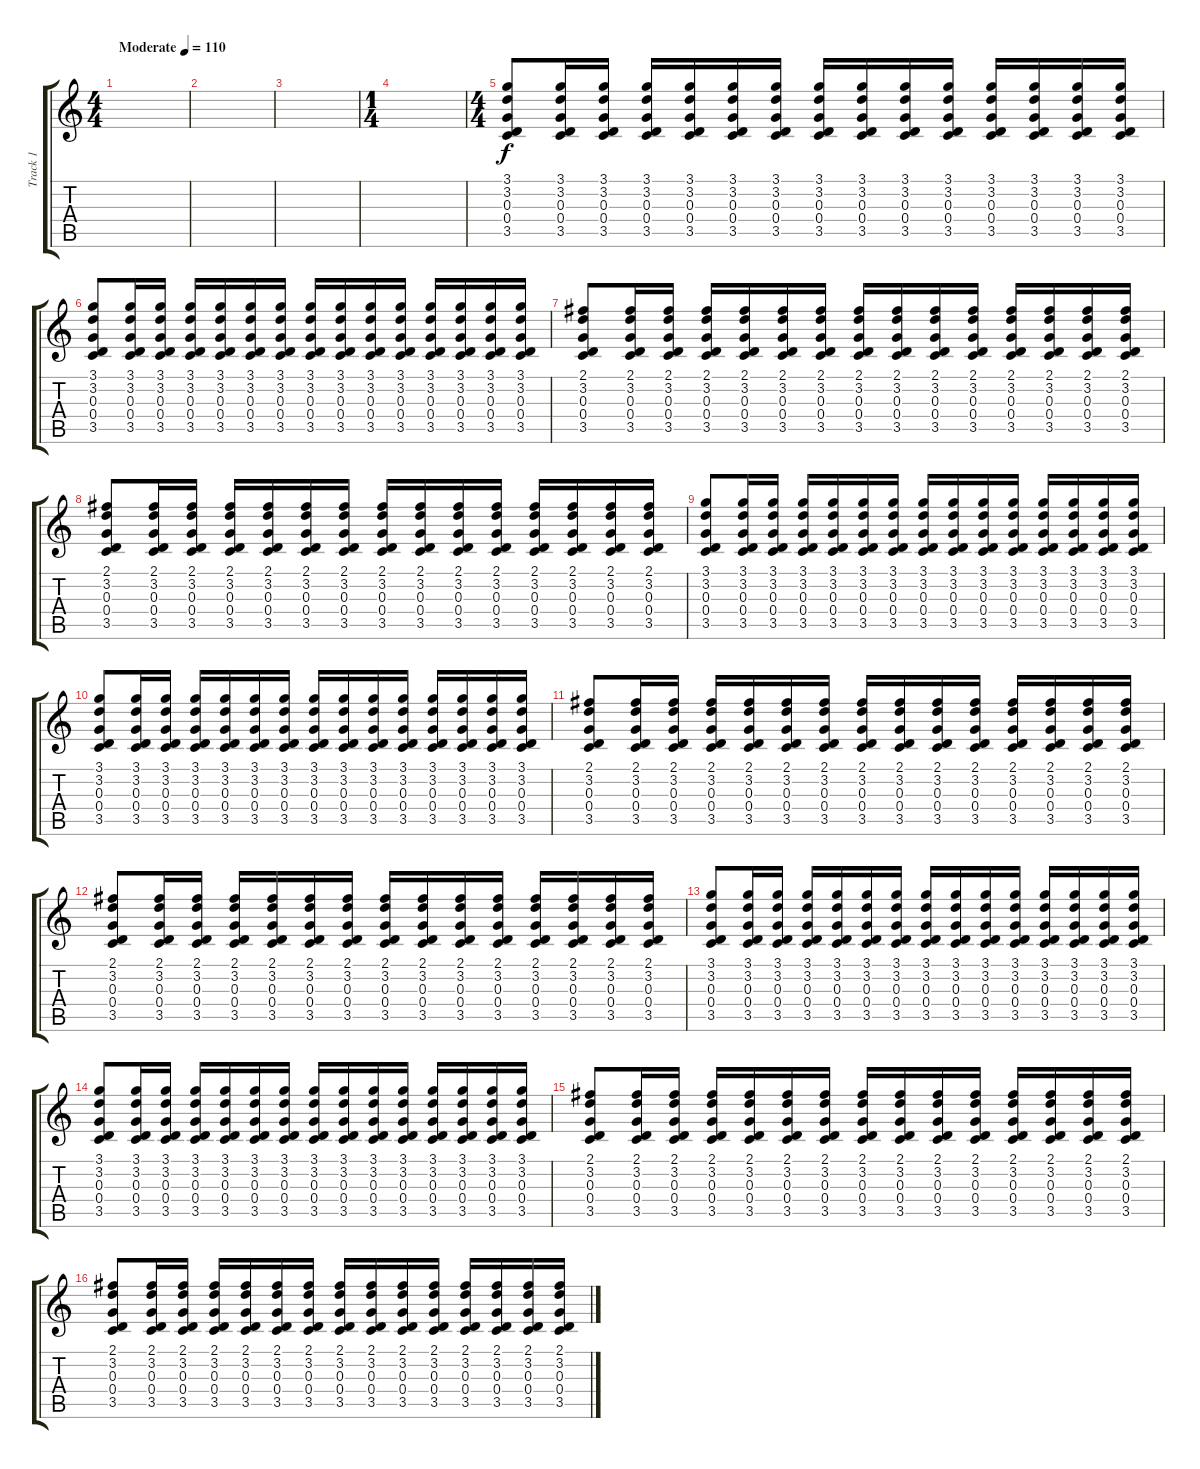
\track ("Track 1" "Track 1") {instrument distortionguitar}
\staff {score tabs}
\tuning (E4 B3 G3 D3 A2 E2) {hide}
\ts (4 4)
\tempo (110 "Moderate")
\clef g2
\ks c
|
|
|
\ts (1 4)
|
\ts (4 4)
(3.1 3.2 0.3 0.4 3.5).8{volume 9 instrument electricguitarclean} (3.1 3.2 0.3 0.4 3.5).16 (3.1 3.2 0.3 0.4 3.5).16 (3.1 3.2 0.3 0.4 3.5).16 (3.1 3.2 0.3 0.4 3.5).16 (3.1 3.2 0.3 0.4 3.5).16 (3.1 3.2 0.3 0.4 3.5).16 (3.1 3.2 0.3 0.4 3.5).16 (3.1 3.2 0.3 0.4 3.5).16 (3.1 3.2 0.3 0.4 3.5).16 (3.1 3.2 0.3 0.4 3.5).16 (3.1 3.2 0.3 0.4 3.5).16 (3.1 3.2 0.3 0.4 3.5).16 (3.1 3.2 0.3 0.4 3.5).16 (3.1 3.2 0.3 0.4 3.5).16 |
(3.1 3.2 0.3 0.4 3.5).8 (3.1 3.2 0.3 0.4 3.5).16 (3.1 3.2 0.3 0.4 3.5).16 (3.1 3.2 0.3 0.4 3.5).16 (3.1 3.2 0.3 0.4 3.5).16 (3.1 3.2 0.3 0.4 3.5).16 (3.1 3.2 0.3 0.4 3.5).16 (3.1 3.2 0.3 0.4 3.5).16 (3.1 3.2 0.3 0.4 3.5).16 (3.1 3.2 0.3 0.4 3.5).16 (3.1 3.2 0.3 0.4 3.5).16 (3.1 3.2 0.3 0.4 3.5).16 (3.1 3.2 0.3 0.4 3.5).16 (3.1 3.2 0.3 0.4 3.5).16 (3.1 3.2 0.3 0.4 3.5).16 |
(2.1 3.2 0.3 0.4 3.5).8 (2.1 3.2 0.3 0.4 3.5).16 (2.1 3.2 0.3 0.4 3.5).16 (2.1 3.2 0.3 0.4 3.5).16 (2.1 3.2 0.3 0.4 3.5).16 (2.1 3.2 0.3 0.4 3.5).16 (2.1 3.2 0.3 0.4 3.5).16 (2.1 3.2 0.3 0.4 3.5).16 (2.1 3.2 0.3 0.4 3.5).16 (2.1 3.2 0.3 0.4 3.5).16 (2.1 3.2 0.3 0.4 3.5).16 (2.1 3.2 0.3 0.4 3.5).16 (2.1 3.2 0.3 0.4 3.5).16 (2.1 3.2 0.3 0.4 3.5).16 (2.1 3.2 0.3 0.4 3.5).16 |
(2.1 3.2 0.3 0.4 3.5).8 (2.1 3.2 0.3 0.4 3.5).16 (2.1 3.2 0.3 0.4 3.5).16 (2.1 3.2 0.3 0.4 3.5).16 (2.1 3.2 0.3 0.4 3.5).16 (2.1 3.2 0.3 0.4 3.5).16 (2.1 3.2 0.3 0.4 3.5).16 (2.1 3.2 0.3 0.4 3.5).16 (2.1 3.2 0.3 0.4 3.5).16 (2.1 3.2 0.3 0.4 3.5).16 (2.1 3.2 0.3 0.4 3.5).16 (2.1 3.2 0.3 0.4 3.5).16 (2.1 3.2 0.3 0.4 3.5).16 (2.1 3.2 0.3 0.4 3.5).16 (2.1 3.2 0.3 0.4 3.5).16 |
(3.1 3.2 0.3 0.4 3.5).8 (3.1 3.2 0.3 0.4 3.5).16 (3.1 3.2 0.3 0.4 3.5).16 (3.1 3.2 0.3 0.4 3.5).16 (3.1 3.2 0.3 0.4 3.5).16 (3.1 3.2 0.3 0.4 3.5).16 (3.1 3.2 0.3 0.4 3.5).16 (3.1 3.2 0.3 0.4 3.5).16 (3.1 3.2 0.3 0.4 3.5).16 (3.1 3.2 0.3 0.4 3.5).16 (3.1 3.2 0.3 0.4 3.5).16 (3.1 3.2 0.3 0.4 3.5).16 (3.1 3.2 0.3 0.4 3.5).16 (3.1 3.2 0.3 0.4 3.5).16 (3.1 3.2 0.3 0.4 3.5).16 |
(3.1 3.2 0.3 0.4 3.5).8 (3.1 3.2 0.3 0.4 3.5).16 (3.1 3.2 0.3 0.4 3.5).16 (3.1 3.2 0.3 0.4 3.5).16 (3.1 3.2 0.3 0.4 3.5).16 (3.1 3.2 0.3 0.4 3.5).16 (3.1 3.2 0.3 0.4 3.5).16 (3.1 3.2 0.3 0.4 3.5).16 (3.1 3.2 0.3 0.4 3.5).16 (3.1 3.2 0.3 0.4 3.5).16 (3.1 3.2 0.3 0.4 3.5).16 (3.1 3.2 0.3 0.4 3.5).16 (3.1 3.2 0.3 0.4 3.5).16 (3.1 3.2 0.3 0.4 3.5).16 (3.1 3.2 0.3 0.4 3.5).16 |
(2.1 3.2 0.3 0.4 3.5).8 (2.1 3.2 0.3 0.4 3.5).16 (2.1 3.2 0.3 0.4 3.5).16 (2.1 3.2 0.3 0.4 3.5).16 (2.1 3.2 0.3 0.4 3.5).16 (2.1 3.2 0.3 0.4 3.5).16 (2.1 3.2 0.3 0.4 3.5).16 (2.1 3.2 0.3 0.4 3.5).16 (2.1 3.2 0.3 0.4 3.5).16 (2.1 3.2 0.3 0.4 3.5).16 (2.1 3.2 0.3 0.4 3.5).16 (2.1 3.2 0.3 0.4 3.5).16 (2.1 3.2 0.3 0.4 3.5).16 (2.1 3.2 0.3 0.4 3.5).16 (2.1 3.2 0.3 0.4 3.5).16 |
(2.1 3.2 0.3 0.4 3.5).8 (2.1 3.2 0.3 0.4 3.5).16 (2.1 3.2 0.3 0.4 3.5).16 (2.1 3.2 0.3 0.4 3.5).16 (2.1 3.2 0.3 0.4 3.5).16 (2.1 3.2 0.3 0.4 3.5).16 (2.1 3.2 0.3 0.4 3.5).16 (2.1 3.2 0.3 0.4 3.5).16 (2.1 3.2 0.3 0.4 3.5).16 (2.1 3.2 0.3 0.4 3.5).16 (2.1 3.2 0.3 0.4 3.5).16 (2.1 3.2 0.3 0.4 3.5).16 (2.1 3.2 0.3 0.4 3.5).16 (2.1 3.2 0.3 0.4 3.5).16 (2.1 3.2 0.3 0.4 3.5).16 |
(3.1 3.2 0.3 0.4 3.5).8 (3.1 3.2 0.3 0.4 3.5).16 (3.1 3.2 0.3 0.4 3.5).16 (3.1 3.2 0.3 0.4 3.5).16 (3.1 3.2 0.3 0.4 3.5).16 (3.1 3.2 0.3 0.4 3.5).16 (3.1 3.2 0.3 0.4 3.5).16 (3.1 3.2 0.3 0.4 3.5).16 (3.1 3.2 0.3 0.4 3.5).16 (3.1 3.2 0.3 0.4 3.5).16 (3.1 3.2 0.3 0.4 3.5).16 (3.1 3.2 0.3 0.4 3.5).16 (3.1 3.2 0.3 0.4 3.5).16 (3.1 3.2 0.3 0.4 3.5).16 (3.1 3.2 0.3 0.4 3.5).16 |
(3.1 3.2 0.3 0.4 3.5).8 (3.1 3.2 0.3 0.4 3.5).16 (3.1 3.2 0.3 0.4 3.5).16 (3.1 3.2 0.3 0.4 3.5).16 (3.1 3.2 0.3 0.4 3.5).16 (3.1 3.2 0.3 0.4 3.5).16 (3.1 3.2 0.3 0.4 3.5).16 (3.1 3.2 0.3 0.4 3.5).16 (3.1 3.2 0.3 0.4 3.5).16 (3.1 3.2 0.3 0.4 3.5).16 (3.1 3.2 0.3 0.4 3.5).16 (3.1 3.2 0.3 0.4 3.5).16 (3.1 3.2 0.3 0.4 3.5).16 (3.1 3.2 0.3 0.4 3.5).16 (3.1 3.2 0.3 0.4 3.5).16 |
(2.1 3.2 0.3 0.4 3.5).8 (2.1 3.2 0.3 0.4 3.5).16 (2.1 3.2 0.3 0.4 3.5).16 (2.1 3.2 0.3 0.4 3.5).16 (2.1 3.2 0.3 0.4 3.5).16 (2.1 3.2 0.3 0.4 3.5).16 (2.1 3.2 0.3 0.4 3.5).16 (2.1 3.2 0.3 0.4 3.5).16 (2.1 3.2 0.3 0.4 3.5).16 (2.1 3.2 0.3 0.4 3.5).16 (2.1 3.2 0.3 0.4 3.5).16 (2.1 3.2 0.3 0.4 3.5).16 (2.1 3.2 0.3 0.4 3.5).16 (2.1 3.2 0.3 0.4 3.5).16 (2.1 3.2 0.3 0.4 3.5).16 |
(2.1 3.2 0.3 0.4 3.5).8 (2.1 3.2 0.3 0.4 3.5).16 (2.1 3.2 0.3 0.4 3.5).16 (2.1 3.2 0.3 0.4 3.5).16 (2.1 3.2 0.3 0.4 3.5).16 (2.1 3.2 0.3 0.4 3.5).16 (2.1 3.2 0.3 0.4 3.5).16 (2.1 3.2 0.3 0.4 3.5).16 (2.1 3.2 0.3 0.4 3.5).16 (2.1 3.2 0.3 0.4 3.5).16 (2.1 3.2 0.3 0.4 3.5).16 (2.1 3.2 0.3 0.4 3.5).16 (2.1 3.2 0.3 0.4 3.5).16 (2.1 3.2 0.3 0.4 3.5).16 (2.1 3.2 0.3 0.4 3.5).16
